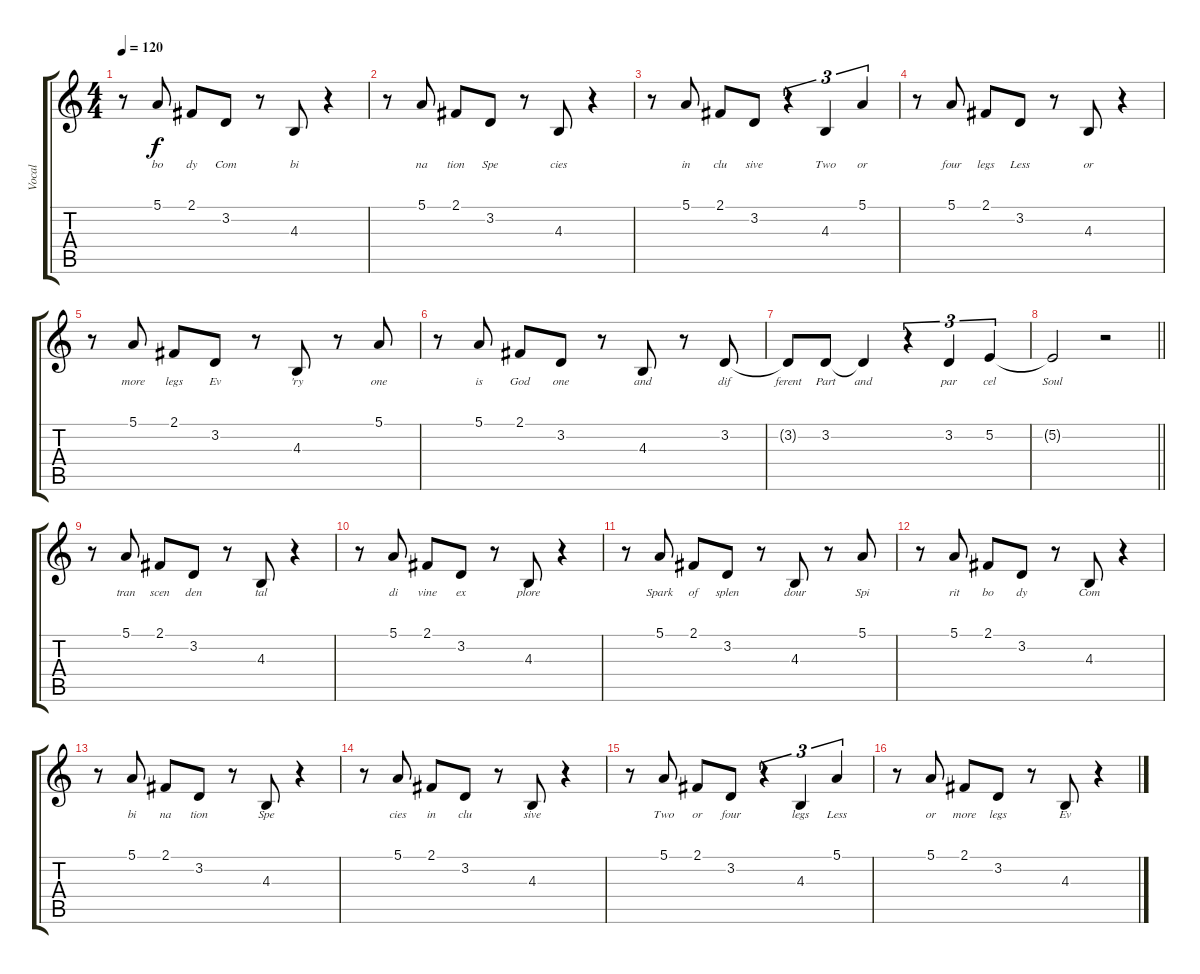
\track ("Vocal" "Vocal") {instrument acousticgrandpiano}
\staff {score tabs}
\tuning (E4 B3 G3 D3 A2 E2) {hide}
\ts (4 4)
\tempo 120
\clef g2
\ks c
r.8{dy f} 5.1.8{lyrics (0 "bo") lyrics (1 "") lyrics (2 "") lyrics (3 "") lyrics (4 "")} 2.1.8{lyrics (0 "dy") lyrics (1 "") lyrics (2 "") lyrics (3 "") lyrics (4 "")} 3.2.8{lyrics (0 "Com") lyrics (1 "") lyrics (2 "") lyrics (3 "") lyrics (4 "")} r.8 4.3.8{lyrics (0 "bi") lyrics (1 "") lyrics (2 "") lyrics (3 "") lyrics (4 "")} r.4 |
r.8 5.1.8{lyrics (0 "na") lyrics (1 "") lyrics (2 "") lyrics (3 "") lyrics (4 "")} 2.1.8{lyrics (0 "tion") lyrics (1 "") lyrics (2 "") lyrics (3 "") lyrics (4 "")} 3.2.8{lyrics (0 "Spe") lyrics (1 "") lyrics (2 "") lyrics (3 "") lyrics (4 "")} r.8 4.3.8{lyrics (0 "cies") lyrics (1 "") lyrics (2 "") lyrics (3 "") lyrics (4 "")} r.4 |
r.8 5.1.8{lyrics (0 "in") lyrics (1 "") lyrics (2 "") lyrics (3 "") lyrics (4 "")} 2.1.8{lyrics (0 "clu") lyrics (1 "") lyrics (2 "") lyrics (3 "") lyrics (4 "")} 3.2.8{lyrics (0 "sive") lyrics (1 "") lyrics (2 "") lyrics (3 "") lyrics (4 "")} r.4{tu (3 2)} 4.3.4{tu (3 2) lyrics (0 "Two") lyrics (1 "") lyrics (2 "") lyrics (3 "") lyrics (4 "")} 5.1.4{tu (3 2) lyrics (0 "or") lyrics (1 "") lyrics (2 "") lyrics (3 "") lyrics (4 "")} |
r.8 5.1.8{lyrics (0 "four") lyrics (1 "") lyrics (2 "") lyrics (3 "") lyrics (4 "")} 2.1.8{lyrics (0 "legs") lyrics (1 "") lyrics (2 "") lyrics (3 "") lyrics (4 "")} 3.2.8{lyrics (0 "Less") lyrics (1 "") lyrics (2 "") lyrics (3 "") lyrics (4 "")} r.8 4.3.8{lyrics (0 "or") lyrics (1 "") lyrics (2 "") lyrics (3 "") lyrics (4 "")} r.4 |
r.8 5.1.8{lyrics (0 "more") lyrics (1 "") lyrics (2 "") lyrics (3 "") lyrics (4 "")} 2.1.8{lyrics (0 "legs") lyrics (1 "") lyrics (2 "") lyrics (3 "") lyrics (4 "")} 3.2.8{lyrics (0 "Ev") lyrics (1 "") lyrics (2 "") lyrics (3 "") lyrics (4 "")} r.8 4.3.8{lyrics (0 "'ry") lyrics (1 "") lyrics (2 "") lyrics (3 "") lyrics (4 "")} r.8 5.1.8{lyrics (0 "one") lyrics (1 "") lyrics (2 "") lyrics (3 "") lyrics (4 "")} |
r.8 5.1.8{lyrics (0 "is") lyrics (1 "") lyrics (2 "") lyrics (3 "") lyrics (4 "")} 2.1.8{lyrics (0 "God") lyrics (1 "") lyrics (2 "") lyrics (3 "") lyrics (4 "")} 3.2.8{lyrics (0 "one") lyrics (1 "") lyrics (2 "") lyrics (3 "") lyrics (4 "")} r.8 4.3.8{lyrics (0 "and") lyrics (1 "") lyrics (2 "") lyrics (3 "") lyrics (4 "")} r.8 3.2.8{lyrics (0 "dif") lyrics (1 "") lyrics (2 "") lyrics (3 "") lyrics (4 "")} |
3.2{t}.8{lyrics (0 "ferent") lyrics (1 "") lyrics (2 "") lyrics (3 "") lyrics (4 "")} 3.2.8{lyrics (0 "Part") lyrics (1 "") lyrics (2 "") lyrics (3 "") lyrics (4 "")} 3.2{t}.4{lyrics (0 "and") lyrics (1 "") lyrics (2 "") lyrics (3 "") lyrics (4 "")} r.4{tu (3 2)} 3.2.4{tu (3 2) lyrics (0 "par") lyrics (1 "") lyrics (2 "") lyrics (3 "") lyrics (4 "")} 5.2.4{tu (3 2) lyrics (0 "cel") lyrics (1 "") lyrics (2 "") lyrics (3 "") lyrics (4 "")} |
\barLineRight lightlight
5.2{t}.2{lyrics (0 "Soul") lyrics (1 "") lyrics (2 "") lyrics (3 "") lyrics (4 "")} r.2 |
r.8 5.1.8{lyrics (0 "tran") lyrics (1 "") lyrics (2 "") lyrics (3 "") lyrics (4 "")} 2.1.8{lyrics (0 "scen") lyrics (1 "") lyrics (2 "") lyrics (3 "") lyrics (4 "")} 3.2.8{lyrics (0 "den") lyrics (1 "") lyrics (2 "") lyrics (3 "") lyrics (4 "")} r.8 4.3.8{lyrics (0 "tal") lyrics (1 "") lyrics (2 "") lyrics (3 "") lyrics (4 "")} r.4 |
r.8 5.1.8{lyrics (0 "di") lyrics (1 "") lyrics (2 "") lyrics (3 "") lyrics (4 "")} 2.1.8{lyrics (0 "vine") lyrics (1 "") lyrics (2 "") lyrics (3 "") lyrics (4 "")} 3.2.8{lyrics (0 "ex") lyrics (1 "") lyrics (2 "") lyrics (3 "") lyrics (4 "")} r.8 4.3.8{lyrics (0 "plore") lyrics (1 "") lyrics (2 "") lyrics (3 "") lyrics (4 "")} r.4 |
r.8 5.1.8{lyrics (0 "Spark") lyrics (1 "") lyrics (2 "") lyrics (3 "") lyrics (4 "")} 2.1.8{lyrics (0 "of") lyrics (1 "") lyrics (2 "") lyrics (3 "") lyrics (4 "")} 3.2.8{lyrics (0 "splen") lyrics (1 "") lyrics (2 "") lyrics (3 "") lyrics (4 "")} r.8 4.3.8{lyrics (0 "dour") lyrics (1 "") lyrics (2 "") lyrics (3 "") lyrics (4 "")} r.8 5.1.8{lyrics (0 "Spi") lyrics (1 "") lyrics (2 "") lyrics (3 "") lyrics (4 "")} |
r.8 5.1.8{lyrics (0 "rit") lyrics (1 "") lyrics (2 "") lyrics (3 "") lyrics (4 "")} 2.1.8{lyrics (0 "bo") lyrics (1 "") lyrics (2 "") lyrics (3 "") lyrics (4 "")} 3.2.8{lyrics (0 "dy") lyrics (1 "") lyrics (2 "") lyrics (3 "") lyrics (4 "")} r.8 4.3.8{lyrics (0 "Com") lyrics (1 "") lyrics (2 "") lyrics (3 "") lyrics (4 "")} r.4 |
r.8 5.1.8{lyrics (0 "bi") lyrics (1 "") lyrics (2 "") lyrics (3 "") lyrics (4 "")} 2.1.8{lyrics (0 "na") lyrics (1 "") lyrics (2 "") lyrics (3 "") lyrics (4 "")} 3.2.8{lyrics (0 "tion") lyrics (1 "") lyrics (2 "") lyrics (3 "") lyrics (4 "")} r.8 4.3.8{lyrics (0 "Spe") lyrics (1 "") lyrics (2 "") lyrics (3 "") lyrics (4 "")} r.4 |
r.8 5.1.8{lyrics (0 "cies") lyrics (1 "") lyrics (2 "") lyrics (3 "") lyrics (4 "")} 2.1.8{lyrics (0 "in") lyrics (1 "") lyrics (2 "") lyrics (3 "") lyrics (4 "")} 3.2.8{lyrics (0 "clu") lyrics (1 "") lyrics (2 "") lyrics (3 "") lyrics (4 "")} r.8 4.3.8{lyrics (0 "sive") lyrics (1 "") lyrics (2 "") lyrics (3 "") lyrics (4 "")} r.4 |
r.8 5.1.8{lyrics (0 "Two") lyrics (1 "") lyrics (2 "") lyrics (3 "") lyrics (4 "")} 2.1.8{lyrics (0 "or") lyrics (1 "") lyrics (2 "") lyrics (3 "") lyrics (4 "")} 3.2.8{lyrics (0 "four") lyrics (1 "") lyrics (2 "") lyrics (3 "") lyrics (4 "")} r.4{tu (3 2)} 4.3.4{tu (3 2) lyrics (0 "legs") lyrics (1 "") lyrics (2 "") lyrics (3 "") lyrics (4 "")} 5.1.4{tu (3 2) lyrics (0 "Less") lyrics (1 "") lyrics (2 "") lyrics (3 "") lyrics (4 "")} |
r.8 5.1.8{lyrics (0 "or") lyrics (1 "") lyrics (2 "") lyrics (3 "") lyrics (4 "")} 2.1.8{lyrics (0 "more") lyrics (1 "") lyrics (2 "") lyrics (3 "") lyrics (4 "")} 3.2.8{lyrics (0 "legs") lyrics (1 "") lyrics (2 "") lyrics (3 "") lyrics (4 "")} r.8 4.3.8{lyrics (0 "Ev") lyrics (1 "") lyrics (2 "") lyrics (3 "") lyrics (4 "")} r.4
